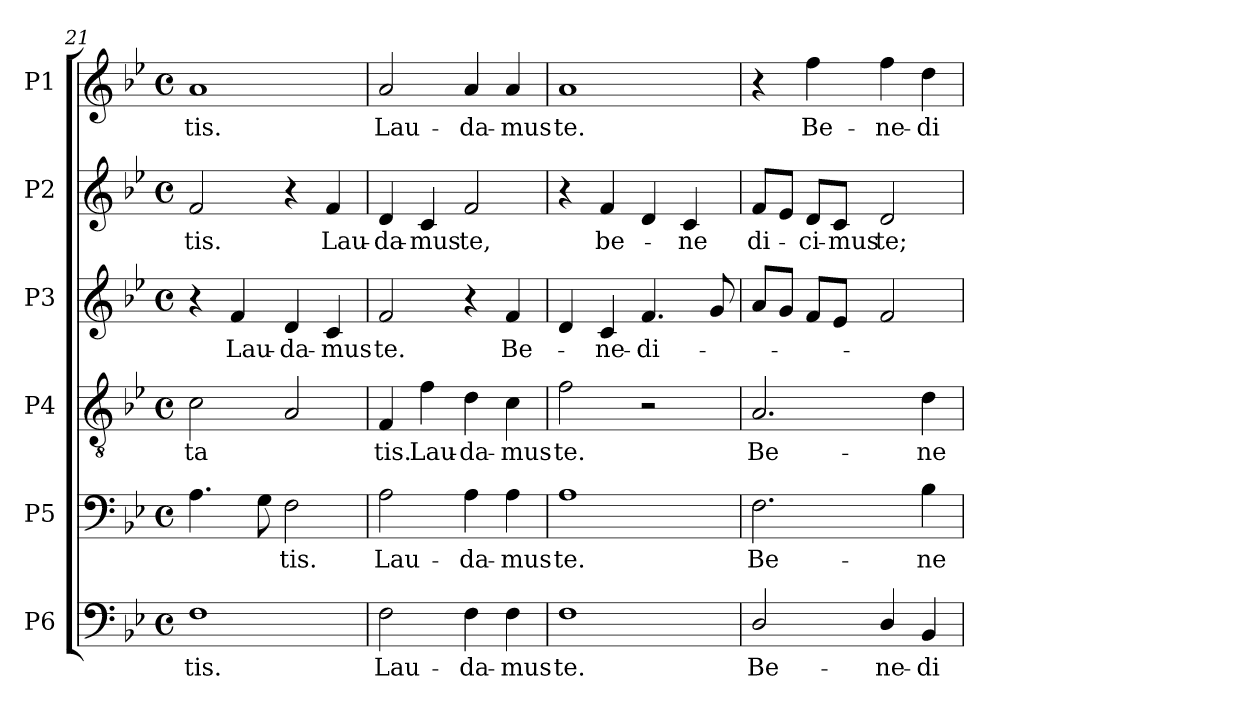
**kern	**text	**kern	**text	**kern	**text	**kern	**text	**kern	**text	**kern	**text
*part6	*part6	*part5	*part5	*part4	*part4	*part3	*part3	*part2	*part2	*part1	*part1
*staff6	*staff6	*staff5	*staff5	*staff4	*staff4	*staff3	*staff3	*staff2	*staff2	*staff1	*staff1
*I"P6	*	*I"P5	*	*I"P4	*	*I"P3	*	*I"P2	*	*I"P1	*
!!LO:PB:g=z
*clefF4	*	*clefF4	*	*clefGv2	*	*clefG2	*	*clefG2	*	*clefG2	*
*	*	*	*	*ITrd7c12	*	*	*	*	*	*	*
*k[b-e-]	*	*k[b-e-]	*	*k[b-e-]	*	*k[b-e-]	*	*k[b-e-]	*	*k[b-e-]	*
*B-:	*	*B-:	*	*B-:	*	*B-:	*	*B-:	*	*B-:	*
*M4/4	*	*M4/4	*	*M4/4	*	*M4/4	*	*M4/4	*	*M4/4	*
*met(c)	*	*met(c)	*	*met(c)	*	*met(c)	*	*met(c)	*	*met(c)	*
=21	=21	=21	=21	=21	=21	=21	=21	=21	=21	=21	=21
!	!LO:LY:b:color=#000000	!	!	!	!	!	!	!	!	!	!
!	!	!	!	!	!LO:LY:b:color=#000000	!	!	!	!	!	!
!	!	!	!	!	!	!	!	!	!LO:LY:b:color=#000000	!	!
!	!	!	!	!	!	!	!	!	!	!	!LO:LY:b:color=#000000
1Fi	-tis.	4.Ai\	.	2Ci\	-ta	4r	.	2fi/	-tis.	1ai	-tis.
!	!	!	!	!	!	!	!LO:LY:b:color=#000000	!	!	!	!
.	.	.	.	.	.	4fi/	Lau-	.	.	.	.
.	.	8Gi\	.	.	.	.	.	.	.	.	.
!	!	!	!LO:LY:b:color=#000000	!	!	!	!	!	!	!	!
!	!	!	!	!	!	!	!LO:LY:b:color=#000000	!	!	!	!
.	.	2Fi\	-tis.	2AAi/	.	4di/	-da-	4r	.	.	.
!	!	!	!	!	!	!	!LO:LY:b:color=#000000	!	!	!	!
!	!	!	!	!	!	!	!	!	!LO:LY:b:color=#000000	!	!
.	.	.	.	.	.	4ci/	-mus	4fi/	Lau-	.	.
=22	=22	=22	=22	=22	=22	=22	=22	=22	=22	=22	=22
!	!LO:LY:b:color=#000000	!	!	!	!	!	!	!	!	!	!
!	!	!	!LO:LY:b:color=#000000	!	!	!	!	!	!	!	!
!	!	!	!	!	!LO:LY:b:color=#000000	!	!	!	!	!	!
!	!	!	!	!	!	!	!LO:LY:b:color=#000000	!	!	!	!
!	!	!	!	!	!	!	!	!	!LO:LY:b:color=#000000	!	!
!	!	!	!	!	!	!	!	!	!	!	!LO:LY:b:color=#000000
2Fi\	Lau-	2Ai\	Lau-	4FFi/	tis.	2fi/	te.	4di/	-da-	2ai/	Lau-
!	!	!	!	!	!LO:LY:b:color=#000000	!	!	!	!	!	!
!	!	!	!	!	!	!	!	!	!LO:LY:b:color=#000000	!	!
.	.	.	.	4Fi\	Lau-	.	.	4ci/	-mus	.	.
!	!LO:LY:b:color=#000000	!	!	!	!	!	!	!	!	!	!
!	!	!	!LO:LY:b:color=#000000	!	!	!	!	!	!	!	!
!	!	!	!	!	!LO:LY:b:color=#000000	!	!	!	!	!	!
!	!	!	!	!	!	!	!	!	!LO:LY:b:color=#000000	!	!
!	!	!	!	!	!	!	!	!	!	!	!LO:LY:b:color=#000000
4Fi\	-da-	4Ai\	-da-	4Di\	-da-	4r	.	2fi/	te,	4ai/	-da-
!	!LO:LY:b:color=#000000	!	!	!	!	!	!	!	!	!	!
!	!	!	!LO:LY:b:color=#000000	!	!	!	!	!	!	!	!
!	!	!	!	!	!LO:LY:b:color=#000000	!	!	!	!	!	!
!	!	!	!	!	!	!	!LO:LY:b:color=#000000	!	!	!	!
!	!	!	!	!	!	!	!	!	!	!	!LO:LY:b:color=#000000
4Fi\	-mus	4Ai\	-mus	4Ci\	-mus	4fi/	Be-	.	.	4ai/	-mus
=23	=23	=23	=23	=23	=23	=23	=23	=23	=23	=23	=23
!	!LO:LY:b:color=#000000	!	!	!	!	!	!	!	!	!	!
!	!	!	!LO:LY:b:color=#000000	!	!	!	!	!	!	!	!
!	!	!	!	!	!LO:LY:b:color=#000000	!	!	!	!	!	!
!	!	!	!	!	!	!	!	!	!	!	!LO:LY:b:color=#000000
1Fi	te.	1Ai	te.	2Fi\	te.	4di/	.	4r	.	1ai	te.
!	!	!	!	!	!	!	!LO:LY:b:color=#000000	!	!	!	!
!	!	!	!	!	!	!	!	!	!LO:LY:b:color=#000000	!	!
.	.	.	.	.	.	4ci/	-ne-	4fi/	be-	.	.
!	!	!	!	!	!	!	!LO:LY:b:color=#000000	!	!	!	!
.	.	.	.	2r	.	4.fi/	-di-	4di/	.	.	.
!	!	!	!	!	!	!	!	!	!LO:LY:b:color=#000000	!	!
.	.	.	.	.	.	.	.	4ci/	-ne	.	.
.	.	.	.	.	.	8gi/	.	.	.	.	.
=24	=24	=24	=24	=24	=24	=24	=24	=24	=24	=24	=24
!	!LO:LY:b:color=#000000	!	!	!	!	!	!	!	!	!	!
!	!	!	!LO:LY:b:color=#000000	!	!	!	!	!	!	!	!
!	!	!	!	!	!LO:LY:b:color=#000000	!	!	!	!	!	!
!	!	!	!	!	!	!	!	!	!LO:LY:b:color=#000000	!	!
2Di/	Be-	2.Fi\	Be-	2.AAi/	Be-	8ai/L	.	8fi/L	di-	4r	.
.	.	.	.	.	.	8gi/J	.	8e-i/J	.	.	.
!	!	!	!	!	!	!	!	!	!LO:LY:b:color=#000000	!	!
!	!	!	!	!	!	!	!	!	!	!	!LO:LY:b:color=#000000
.	.	.	.	.	.	8fi/L	.	8di/L	-ci-	4ffi\	Be-
!	!	!	!	!	!	!	!	!	!LO:LY:b:color=#000000	!	!
.	.	.	.	.	.	8e-i/J	.	8ci/J	-mus	.	.
!	!LO:LY:b:color=#000000	!	!	!	!	!	!	!	!	!	!
!	!	!	!	!	!	!	!	!	!LO:LY:b:color=#000000	!	!
!	!	!	!	!	!	!	!	!	!	!	!LO:LY:b:color=#000000
4Di/	-ne-	.	.	.	.	2fi/	.	2di/	te;	4ffi\	-ne-
!	!LO:LY:b:color=#000000	!	!	!	!	!	!	!	!	!	!
!	!	!	!LO:LY:b:color=#000000	!	!	!	!	!	!	!	!
!	!	!	!	!	!LO:LY:b:color=#000000	!	!	!	!	!	!
!	!	!	!	!	!	!	!	!	!	!	!LO:LY:b:color=#000000
4BB-i/	-di-	4B-i\	-ne-	4Di\	-ne-	.	.	.	.	4ddi\	-di-
=	=	=	=	=	=	=	=	=	=	=	=
*-	*-	*-	*-	*-	*-	*-	*-	*-	*-	*-	*-
